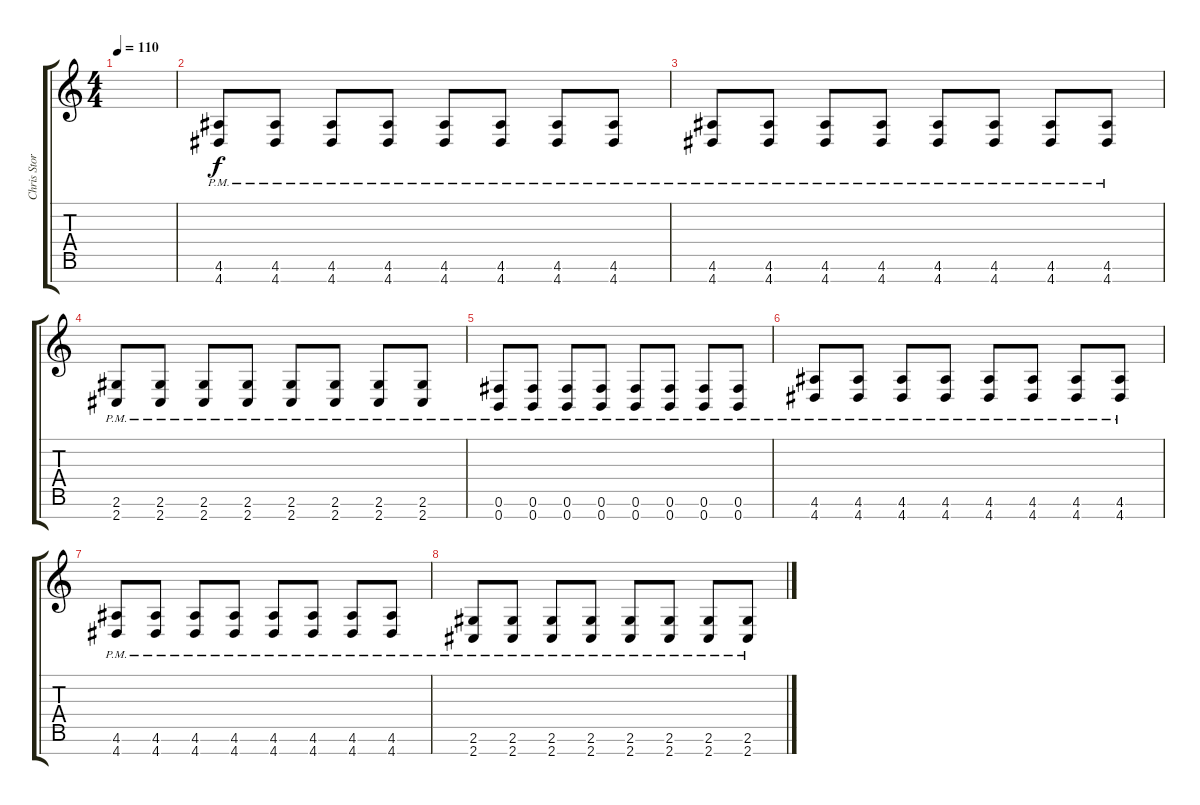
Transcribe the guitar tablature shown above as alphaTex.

\track ("Chris Storey" "Chris Stor") {instrument distortionguitar}
\staff {score tabs}
\tuning (Gb4 Db4 Ab3 E3 B2 Gb2 B1) {hide}
\ts (4 4)
\tempo 110
\clef g2
\ks c
|
(4.6{pm} 4.7{pm}).8 (4.6{pm} 4.7{pm}).8 (4.6{pm} 4.7{pm}).8 (4.6{pm} 4.7{pm}).8 (4.6{pm} 4.7{pm}).8 (4.6{pm} 4.7{pm}).8 (4.6{pm} 4.7{pm}).8 (4.6{pm} 4.7{pm}).8 |
(4.6{pm} 4.7{pm}).8 (4.6{pm} 4.7{pm}).8 (4.6{pm} 4.7{pm}).8 (4.6{pm} 4.7{pm}).8 (4.6{pm} 4.7{pm}).8 (4.6{pm} 4.7{pm}).8 (4.6{pm} 4.7{pm}).8 (4.6{pm} 4.7{pm}).8 |
(2.6{pm} 2.7{pm}).8 (2.6{pm} 2.7{pm}).8 (2.6{pm} 2.7{pm}).8 (2.6{pm} 2.7{pm}).8 (2.6{pm} 2.7{pm}).8 (2.6{pm} 2.7{pm}).8 (2.6{pm} 2.7{pm}).8 (2.6{pm} 2.7{pm}).8 |
(0.6{pm} 0.7{pm}).8 (0.6{pm} 0.7{pm}).8 (0.6{pm} 0.7{pm}).8 (0.6{pm} 0.7{pm}).8 (0.6{pm} 0.7{pm}).8 (0.6{pm} 0.7{pm}).8 (0.6{pm} 0.7{pm}).8 (0.6{pm} 0.7{pm}).8 |
(4.6{pm} 4.7{pm}).8 (4.6{pm} 4.7{pm}).8 (4.6{pm} 4.7{pm}).8 (4.6{pm} 4.7{pm}).8 (4.6{pm} 4.7{pm}).8 (4.6{pm} 4.7{pm}).8 (4.6{pm} 4.7{pm}).8 (4.6{pm} 4.7{pm}).8 |
(4.6{pm} 4.7{pm}).8 (4.6{pm} 4.7{pm}).8 (4.6{pm} 4.7{pm}).8 (4.6{pm} 4.7{pm}).8 (4.6{pm} 4.7{pm}).8 (4.6{pm} 4.7{pm}).8 (4.6{pm} 4.7{pm}).8 (4.6{pm} 4.7{pm}).8 |
(2.6{pm} 2.7{pm}).8 (2.6{pm} 2.7{pm}).8 (2.6{pm} 2.7{pm}).8 (2.6{pm} 2.7{pm}).8 (2.6{pm} 2.7{pm}).8 (2.6{pm} 2.7{pm}).8 (2.6{pm} 2.7{pm}).8 (2.6{pm} 2.7{pm}).8
